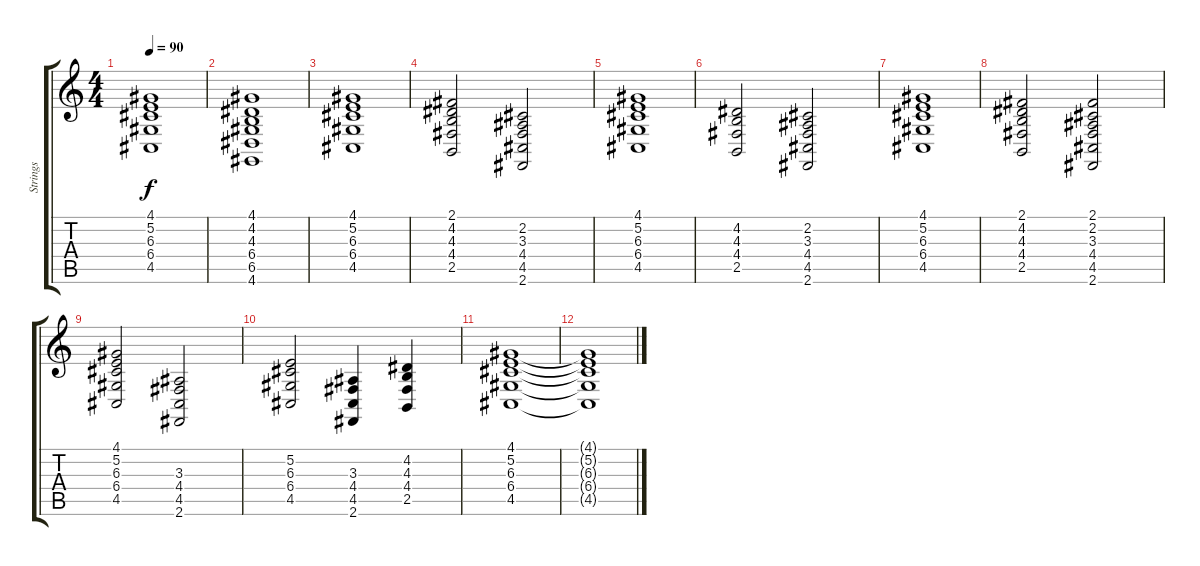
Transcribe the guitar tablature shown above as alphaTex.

\track ("Strings" "Strings") {instrument synthstrings1}
\staff {score tabs}
\tuning (E4 B3 G3 D3 A2 E2) {hide}
\ts (4 4)
\tempo 90
\clef g2
\ks c
(4.1{t} 5.2{t} 6.3{t} 6.4{t} 4.5{t}).1{dy f} |
(4.1 4.2 4.3 6.4 6.5 4.6).1 |
(4.1 5.2 6.3 6.4 4.5).1 |
(2.1 4.2 4.3 4.4 2.5).2 (2.2 3.3 4.4 4.5 2.6).2 |
(4.1 5.2 6.3 6.4 4.5).1 |
(4.2 4.3 4.4 2.5).2 (2.2 3.3 4.4 4.5 2.6).2 |
(4.1 5.2 6.3 6.4 4.5).1 |
(2.1 4.2 4.3 4.4 2.5).2 (2.1 2.2 3.3 4.4 4.5 2.6).2 |
(4.1 5.2 6.3 6.4 4.5).2 (3.3 4.4 4.5 2.6).2 |
(5.2 6.3 6.4 4.5).2 (3.3 4.4 4.5 2.6).4 (4.2 4.3 4.4 2.5).4 |
(4.1 5.2 6.3 6.4 4.5).1 |
(4.1{t} 5.2{t} 6.3{t} 6.4{t} 4.5{t}).1
